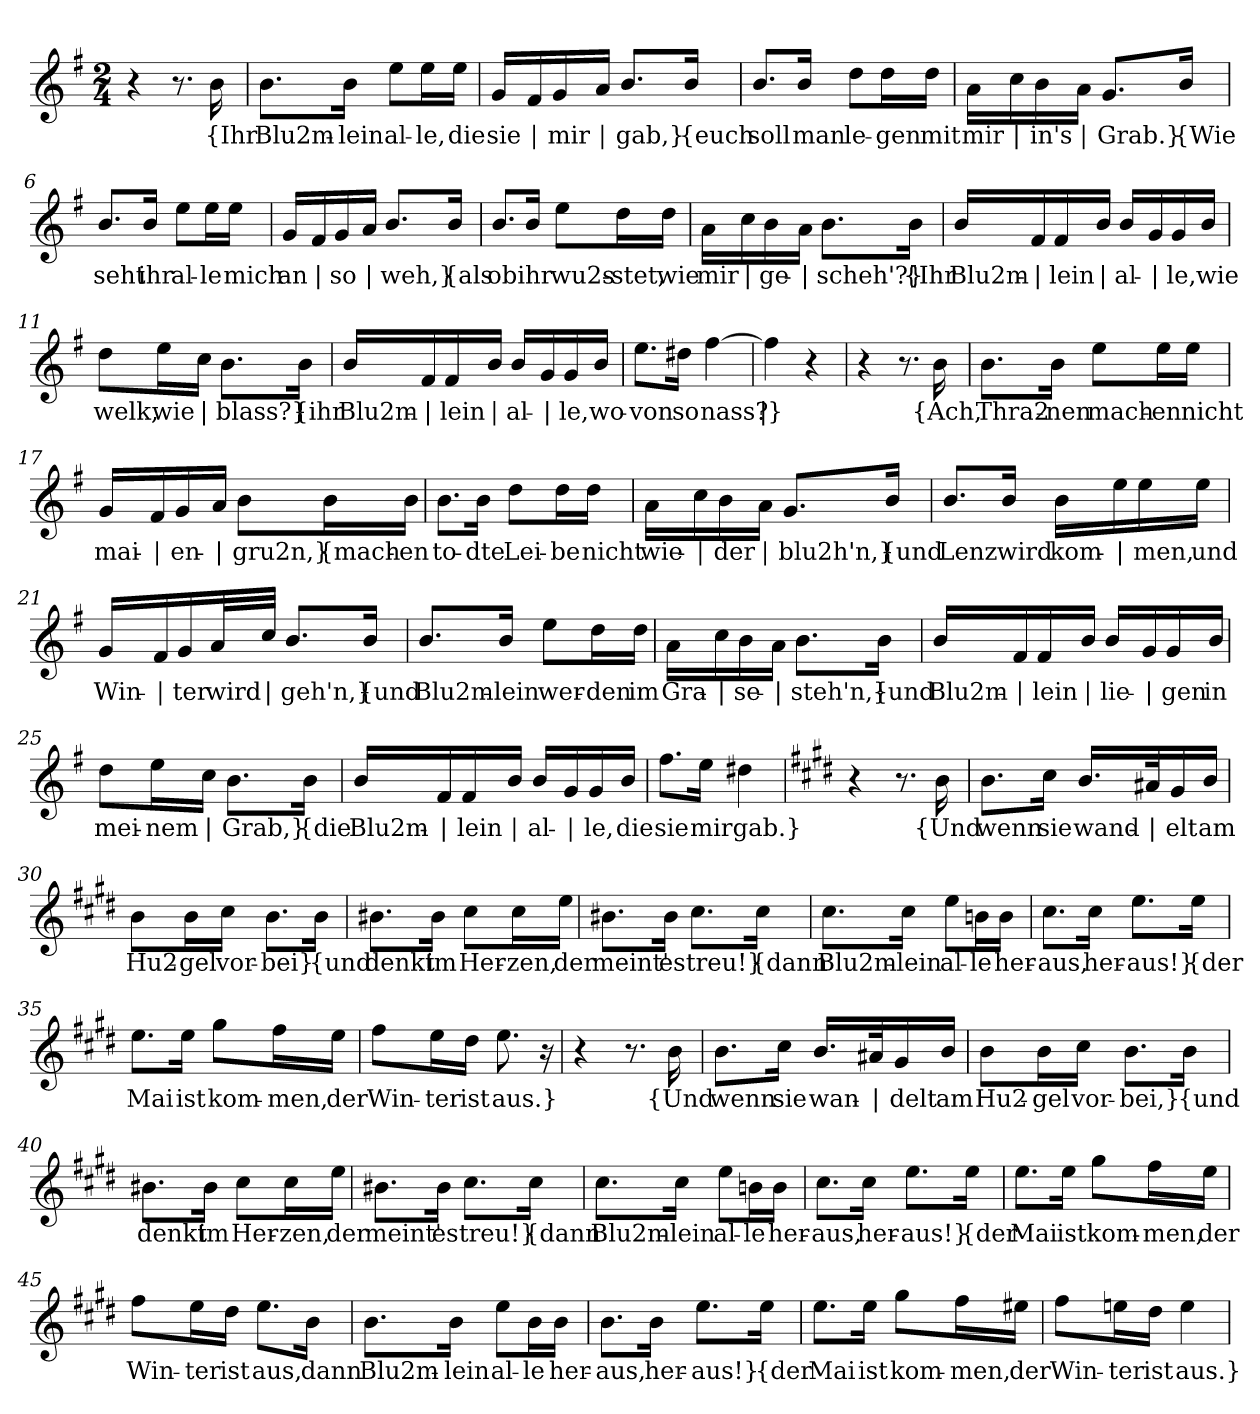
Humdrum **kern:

**kern	**text
*part1	*part1
*staff1	*staff1
*clefG2	*
*k[f#]	*
*M2/4	*
=1	=1
4r	.
8.r	.
!	!LO:LY:b
16b\	{Ihr
=2	=2
!	!LO:LY:b
8.b\L	Blu2m-
!	!LO:LY:b
16b\Jk	-lein
!	!LO:LY:b
8ee\L	al-
!	!LO:LY:b
16ee\L	-le,
!	!LO:LY:b
16ee\JJ	die
=3	=3
!	!LO:LY:b
16g/LL	sie
!	!LO:LY:b
16f#/	|
!	!LO:LY:b
16g/	mir
!	!LO:LY:b
16a/JJ	|
!	!LO:LY:b
8.b/L	gab,}
!	!LO:LY:b
16b/Jk	{euch
=4	=4
!	!LO:LY:b
8.b/L	soll
!	!LO:LY:b
16b/Jk	man
!	!LO:LY:b
8dd\L	le-
!	!LO:LY:b
16dd\L	-gen
!	!LO:LY:b
16dd\JJ	mit
=5	=5
!	!LO:LY:b
16a\LL	mir
!	!LO:LY:b
16cc\	|
!	!LO:LY:b
16b\	in's
!	!LO:LY:b
16a\JJ	|
!	!LO:LY:b
8.g/L	Grab.}
!	!LO:LY:b
16b/Jk	{Wie
!!LO:LB:g=z
=6	=6
!	!LO:LY:b
8.b/L	seht
!	!LO:LY:b
16b/Jk	ihr
!	!LO:LY:b
8ee\L	al-
!	!LO:LY:b
16ee\L	-le
!	!LO:LY:b
16ee\JJ	mich
=7	=7
!	!LO:LY:b
16g/LL	an
!	!LO:LY:b
16f#/	|
!	!LO:LY:b
16g/	so
!	!LO:LY:b
16a/JJ	|
!	!LO:LY:b
8.b/L	weh,}
!	!LO:LY:b
16b/Jk	{als
=8	=8
!	!LO:LY:b
8.b/L	ob
!	!LO:LY:b
16b/Jk	ihr
!	!LO:LY:b
8ee\L	wu2s-
!	!LO:LY:b
16dd\L	-stet,
!	!LO:LY:b
16dd\JJ	wie
=9	=9
!	!LO:LY:b
16a\LL	mir
!	!LO:LY:b
16cc\	|
!	!LO:LY:b
16b\	ge-
!	!LO:LY:b
16a\JJ	|
!	!LO:LY:b
8.b\L	-scheh'?}
!	!LO:LY:b
16b\Jk	{Ihr
!!LO:LB:g=z
=10	=10
!	!LO:LY:b
16b/LL	Blu2m-
!	!LO:LY:b
16f#/	|
!	!LO:LY:b
16f#/	-lein
!	!LO:LY:b
16b/JJ	|
!	!LO:LY:b
16b/LL	al-
!	!LO:LY:b
16g/	|
!	!LO:LY:b
16g/	-le,
!	!LO:LY:b
16b/JJ	wie
=11	=11
!	!LO:LY:b
8dd\L	welk,
!	!LO:LY:b
16ee\L	wie
!	!LO:LY:b
16cc\JJ	|
!	!LO:LY:b
8.b\L	blass?}
!	!LO:LY:b
16b\Jk	{ihr
=12	=12
!	!LO:LY:b
16b/LL	Blu2m-
!	!LO:LY:b
16f#/	|
!	!LO:LY:b
16f#/	-lein
!	!LO:LY:b
16b/JJ	|
!	!LO:LY:b
16b/LL	al-
!	!LO:LY:b
16g/	|
!	!LO:LY:b
16g/	-le,
!	!LO:LY:b
16b/JJ	wo-
=13	=13
!	!LO:LY:b
8.ee\L	-von
!	!LO:LY:b
16dd#X\Jk	so
!	!LO:LY:b
[4ff#\	nass?
=14	=14
!	!LO:LY:b
4ff#\]	|}
4r	.
=15	=15
4r	.
8.r	.
!	!LO:LY:b
16b\	{Ach,
!!LO:LB:g=z
=16	=16
!	!LO:LY:b
8.b\L	Thra2-
!	!LO:LY:b
16b\Jk	-nen
!	!LO:LY:b
8ee\L	mach-
!	!LO:LY:b
16ee\L	-en
!	!LO:LY:b
16ee\JJ	nicht
=17	=17
!	!LO:LY:b
16g/LL	mai-
!	!LO:LY:b
16f#/	|
!	!LO:LY:b
16g/	-en-
!	!LO:LY:b
16a/JJ	|
!	!LO:LY:b
8b\L	-gru2n,}
!	!LO:LY:b
16b\L	{mach-
!	!LO:LY:b
16b\JJ	-en
=18	=18
!	!LO:LY:b
8.b\L	to-
!	!LO:LY:b
16b\Jk	-dte
!	!LO:LY:b
8dd\L	Lei-
!	!LO:LY:b
16dd\L	-be
!	!LO:LY:b
16dd\JJ	nicht
!!LO:LB:g=z
=19	=19
!	!LO:LY:b
16a\LL	wie-
!	!LO:LY:b
16cc\	|
!	!LO:LY:b
16b\	-der
!	!LO:LY:b
16a\JJ	|
!	!LO:LY:b
8.g/L	blu2h'n,}
!	!LO:LY:b
16b/Jk	{und
=20	=20
!	!LO:LY:b
8.b/L	Lenz
!	!LO:LY:b
16b/Jk	wird
!	!LO:LY:b
16b\LL	kom-
!	!LO:LY:b
16ee\	|
!	!LO:LY:b
16ee\	-men,
!	!LO:LY:b
16ee\JJ	und
=21	=21
!	!LO:LY:b
16g/LL	Win-
!	!LO:LY:b
16f#/	|
!	!LO:LY:b
16g/	-ter
!	!LO:LY:b
32a/L	wird
!	!LO:LY:b
32cc/JJJ	|
!	!LO:LY:b
8.b/L	geh'n,}
!	!LO:LY:b
16b/Jk	{und
!!LO:LB:g=z
=22	=22
!	!LO:LY:b
8.b/L	Blu2m-
!	!LO:LY:b
16b/Jk	-lein
!	!LO:LY:b
8ee\L	wer-
!	!LO:LY:b
16dd\L	-den
!	!LO:LY:b
16dd\JJ	im
=23	=23
!	!LO:LY:b
16a\LL	Gra-
!	!LO:LY:b
16cc\	|
!	!LO:LY:b
16b\	-se-
!	!LO:LY:b
16a\JJ	|
!	!LO:LY:b
8.b\L	-steh'n,}
!	!LO:LY:b
16b\Jk	{und
=24	=24
!	!LO:LY:b
16b/LL	Blu2m-
!	!LO:LY:b
16f#/	|
!	!LO:LY:b
16f#/	-lein
!	!LO:LY:b
16b/JJ	|
!	!LO:LY:b
16b/LL	lie-
!	!LO:LY:b
16g/	|
!	!LO:LY:b
16g/	-gen
!	!LO:LY:b
16b/JJ	in
=25	=25
!	!LO:LY:b
8dd\L	mei-
!	!LO:LY:b
16ee\L	-nem
!	!LO:LY:b
16cc\JJ	|
!	!LO:LY:b
8.b\L	Grab,}
!	!LO:LY:b
16b\Jk	{die
!!LO:LB:g=z
=26	=26
!	!LO:LY:b
16b/LL	Blu2m-
!	!LO:LY:b
16f#/	|
!	!LO:LY:b
16f#/	-lein
!	!LO:LY:b
16b/JJ	|
!	!LO:LY:b
16b/LL	al-
!	!LO:LY:b
16g/	|
!	!LO:LY:b
16g/	-le,
!	!LO:LY:b
16b/JJ	die
=27	=27
!	!LO:LY:b
8.ff#\L	sie
!	!LO:LY:b
16ee\Jk	mir
!	!LO:LY:b
4dd#X\	gab.}
=28	=28
*k[f#c#g#d#]	*
4r	.
8.r	.
!	!LO:LY:b
16b\	{Und
=29	=29
!	!LO:LY:b
8.b\L	wenn
!	!LO:LY:b
16cc#\Jk	sie
!	!LO:LY:b
16.b/LL	wand-
!	!LO:LY:b
32a#X/K	|
!	!LO:LY:b
16g#/	-elt
!	!LO:LY:b
16b/JJ	am
=30	=30
!	!LO:LY:b
8b\L	Hu2-
!	!LO:LY:b
16b\L	-gel
!	!LO:LY:b
16cc#\JJ	vor-
!	!LO:LY:b
8.b\L	-bei}
!	!LO:LY:b
16b\Jk	{und
!!LO:LB:g=z
=31	=31
!	!LO:LY:b
8.b#X\L	denkt
!	!LO:LY:b
16b#\Jk	im
!	!LO:LY:b
8cc#\L	Her-
!	!LO:LY:b
16cc#\L	-zen,
!	!LO:LY:b
16ee\JJ	der
=32	=32
!	!LO:LY:b
8.b#X\L	meint'
!	!LO:LY:b
16b#\Jk	es
!	!LO:LY:b
8.cc#\L	treu!}
!	!LO:LY:b
16cc#\Jk	{dann
=33	=33
!	!LO:LY:b
8.cc#\L	Blu2m-
!	!LO:LY:b
16cc#\Jk	-lein
!	!LO:LY:b
8ee\L	al-
!	!LO:LY:b
16bn\L	-le
!	!LO:LY:b
16b\JJ	her-
=34	=34
!	!LO:LY:b
8.cc#\L	-aus,
!	!LO:LY:b
16cc#\Jk	her-
!	!LO:LY:b
8.ee\L	-aus!}
!	!LO:LY:b
16ee\Jk	{der
!!LO:LB:g=z
=35	=35
!	!LO:LY:b
8.ee\L	Mai
!	!LO:LY:b
16ee\Jk	ist
!	!LO:LY:b
8gg#\L	kom-
!	!LO:LY:b
16ff#\L	-men,
!	!LO:LY:b
16ee\JJ	der
=36	=36
!	!LO:LY:b
8ff#\L	Win-
!	!LO:LY:b
16ee\L	-ter
!	!LO:LY:b
16dd#\JJ	ist
!	!LO:LY:b
8.ee\	aus.}
16r	.
=37	=37
4r	.
8.r	.
!	!LO:LY:b
16b\	{Und
=38	=38
!	!LO:LY:b
8.b\L	wenn
!	!LO:LY:b
16cc#\Jk	sie
!	!LO:LY:b
16.b/LL	wan-
!	!LO:LY:b
32a#X/K	|
!	!LO:LY:b
16g#/	-delt
!	!LO:LY:b
16b/JJ	am
=39	=39
!	!LO:LY:b
8b\L	Hu2-
!	!LO:LY:b
16b\L	-gel
!	!LO:LY:b
16cc#\JJ	vor-
!	!LO:LY:b
8.b\L	-bei,}
!	!LO:LY:b
16b\Jk	{und
!!LO:LB:g=z
=40	=40
!	!LO:LY:b
8.b#X\L	denkt
!	!LO:LY:b
16b#\Jk	im
!	!LO:LY:b
8cc#\L	Her-
!	!LO:LY:b
16cc#\L	-zen,
!	!LO:LY:b
16ee\JJ	der
=41	=41
!	!LO:LY:b
8.b#X\L	meint'
!	!LO:LY:b
16b#\Jk	es
!	!LO:LY:b
8.cc#\L	treu!}
!	!LO:LY:b
16cc#\Jk	{dann
=42	=42
!	!LO:LY:b
8.cc#\L	Blu2m-
!	!LO:LY:b
16cc#\Jk	-lein
!	!LO:LY:b
8ee\L	al-
!	!LO:LY:b
16bn\L	-le
!	!LO:LY:b
16b\JJ	her-
=43	=43
!	!LO:LY:b
8.cc#\L	-aus,
!	!LO:LY:b
16cc#\Jk	her-
!	!LO:LY:b
8.ee\L	-aus!}
!	!LO:LY:b
16ee\Jk	{der
!!LO:PB:g=z
=44	=44
!	!LO:LY:b
8.ee\L	Mai
!	!LO:LY:b
16ee\Jk	ist
!	!LO:LY:b
8gg#\L	kom-
!	!LO:LY:b
16ff#\L	-men,
!	!LO:LY:b
16ee\JJ	der
=45	=45
!	!LO:LY:b
8ff#\L	Win-
!	!LO:LY:b
16ee\L	-ter
!	!LO:LY:b
16dd#\JJ	ist
!	!LO:LY:b
8.ee\L	aus,
!	!LO:LY:b
16b\Jk	dann
=46	=46
!	!LO:LY:b
8.b\L	Blu2m-
!	!LO:LY:b
16b\Jk	-lein
!	!LO:LY:b
8ee\L	al-
!	!LO:LY:b
16b\L	-le
!	!LO:LY:b
16b\JJ	her-
=47	=47
!	!LO:LY:b
8.b\L	-aus,
!	!LO:LY:b
16b\Jk	her-
!	!LO:LY:b
8.ee\L	-aus!}
!	!LO:LY:b
16ee\Jk	{der
!!LO:LB:g=z
=48	=48
!	!LO:LY:b
8.ee\L	Mai
!	!LO:LY:b
16ee\Jk	ist
!	!LO:LY:b
8gg#\L	kom-
!	!LO:LY:b
16ff#\L	-men,
!	!LO:LY:b
16ee#X\JJ	der
=49	=49
!	!LO:LY:b
8ff#\L	Win-
!	!LO:LY:b
16een\L	-ter
!	!LO:LY:b
16dd#\JJ	ist
!	!LO:LY:b
4ee\	aus.}
=	=
*-	*-
